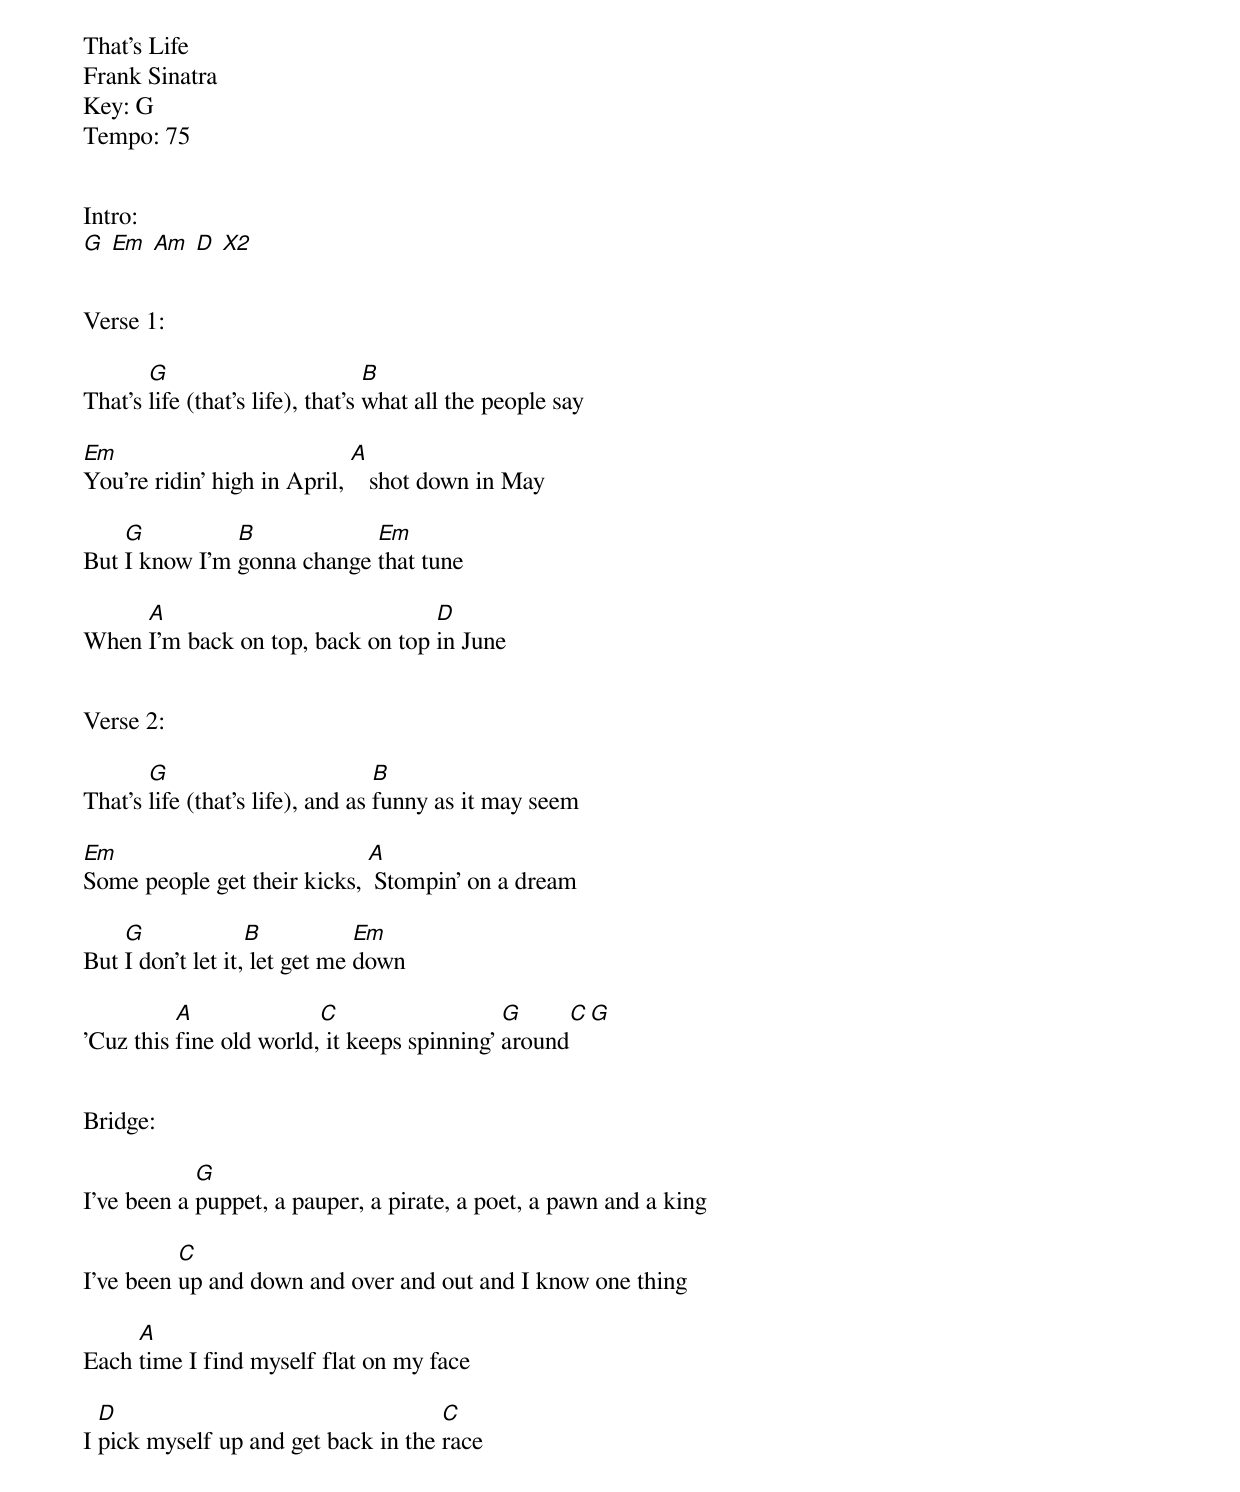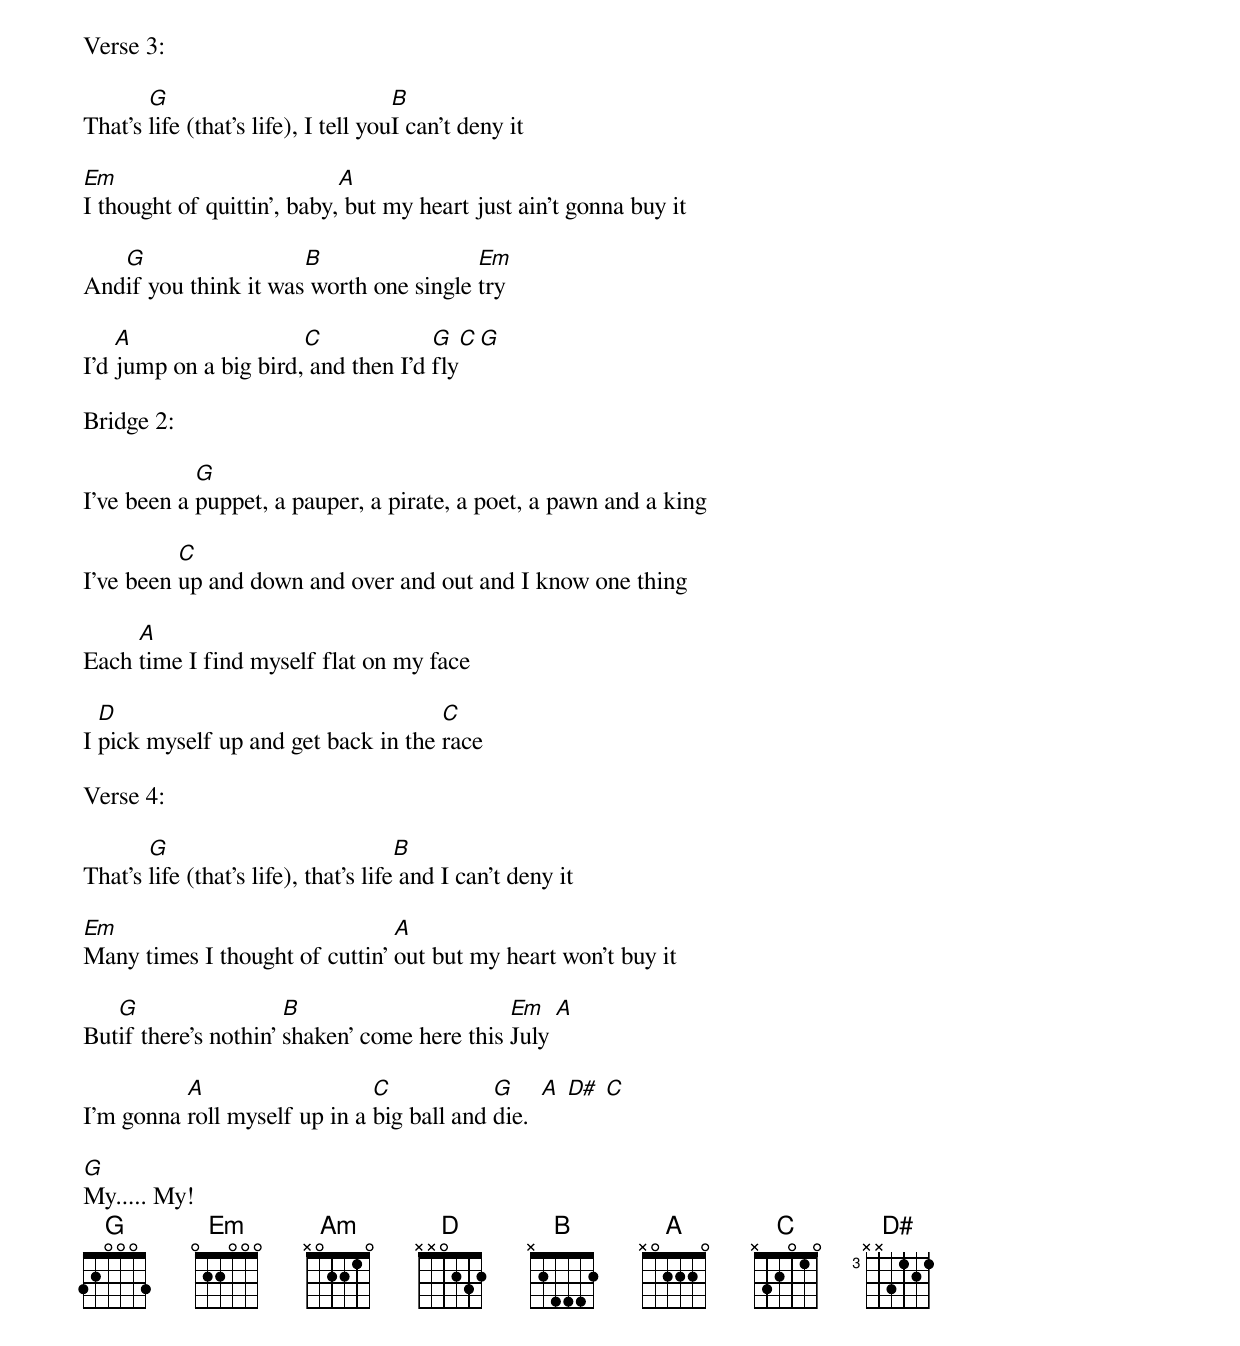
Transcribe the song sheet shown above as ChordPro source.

That's Life
Frank Sinatra
Key: G
Tempo: 75


Intro:
[G] [Em] [Am] [D] [X2]


Verse 1:

That's [G]life (that's life), that's [B]what all the people say

[Em]You're ridin' high in April, [A]   shot down in May

But [G]I know I'm [B]gonna change [Em]that tune

When [A]I'm back on top, back on top [D]in June


Verse 2:

That's [G]life (that's life), and as [B]funny as it may seem

[Em]Some people get their kicks, [A] Stompin' on a dream

But [G]I don't let it,[B] let get me [Em]down

'Cuz this [A]fine old world,[C] it keeps spinning' [G]around[C][G]


Bridge:

I've been a [G]puppet, a pauper, a pirate, a poet, a pawn and a king

I've been [C]up and down and over and out and I know one thing

Each [A]time I find myself flat on my face

I [D]pick myself up and get back in the [C]race


Verse 3:

That's [G]life (that's life), I tell you[B]I can't deny it

[Em]I thought of quittin', baby,[A] but my heart just ain't gonna buy it

And[G]if you think it was[B] worth one single [Em]try

I'd [A]jump on a big bird,[C] and then I'd [G]fly[C][G]

Bridge 2:

I've been a [G]puppet, a pauper, a pirate, a poet, a pawn and a king

I've been [C]up and down and over and out and I know one thing

Each [A]time I find myself flat on my face

I [D]pick myself up and get back in the [C]race

Verse 4:

That's [G]life (that's life), that's life[B] and I can't deny it

[Em]Many times I thought of cuttin' [A]out but my heart won't buy it

But[G]if there's nothin' [B]shaken' come here this [Em]July [A]

I'm gonna [A]roll myself up in a [C]big ball and [G]die.  [A] [D#] [C]

[G]My..... My!
